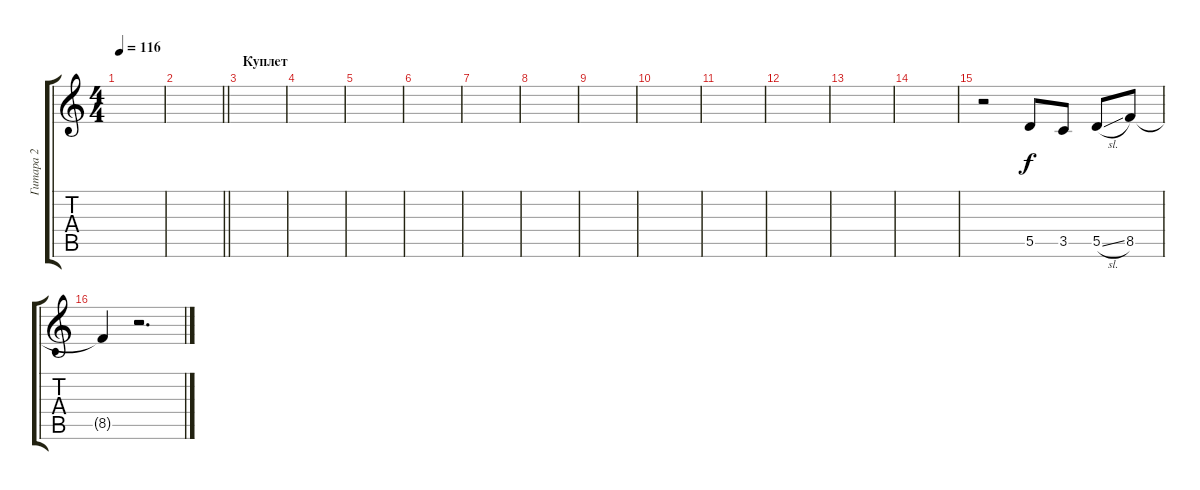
\track ("Гитара 2" "Гитара 2") {instrument distortionguitar}
\staff {score tabs}
\tuning (E4 B3 G3 D3 A2 E2) {hide}
\ts (4 4)
\tempo 116
\clef g2
\ks c
|
\barLineRight lightlight
|
\section ("" "Куплет")
|
|
|
|
|
|
|
|
|
|
|
|
r.2{volume 16 instrument electricguitarclean} 5.5.8 3.5.8 5.5{sl}.8 8.5.8 |
8.5{t}.4 r.2{d}
